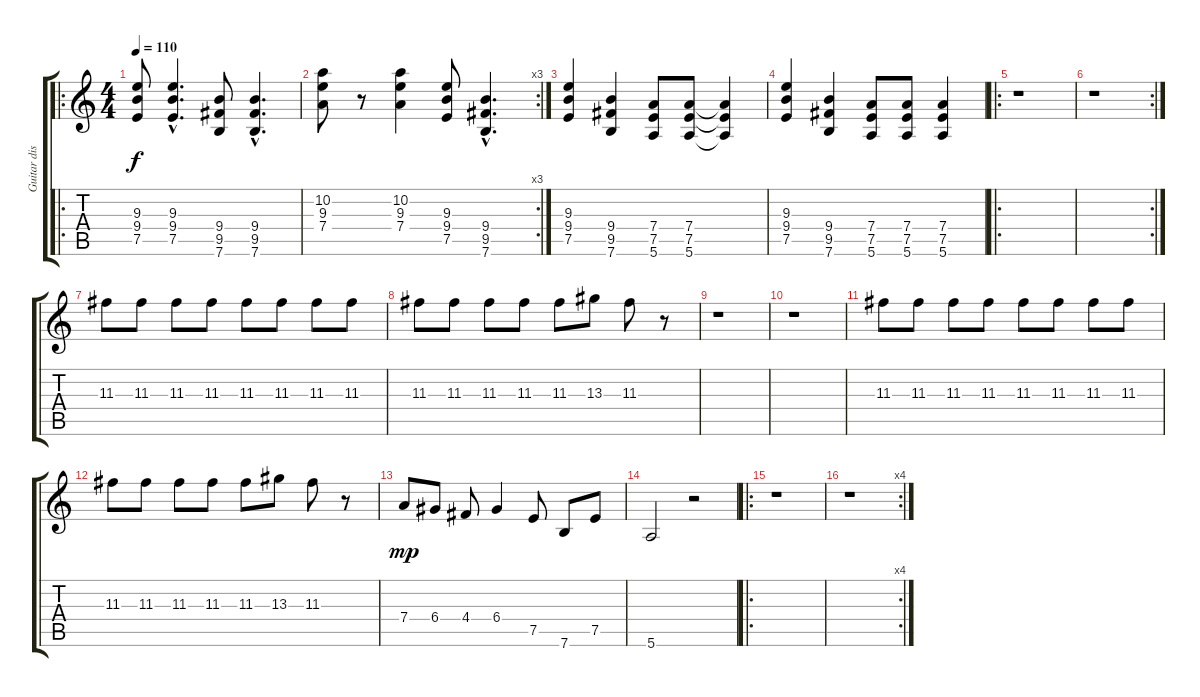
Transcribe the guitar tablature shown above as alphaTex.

\track ("Guitar dist 2" "Guitar dis") {instrument distortionguitar}
\staff {score tabs}
\tuning (E4 B3 G3 D3 A2 E2) {hide}
\ro
\ts (4 4)
\tempo 110
\clef g2
\ks c
(9.3 9.4 7.5).8{dy f} (9.3{hac} 9.4{hac} 7.5{hac}).4{d} (9.4 9.5 7.6).8 (9.4{hac} 9.5{hac} 7.6{hac}).4{d} |
\rc 3
(10.2 9.3 7.4).8 r.8 (10.2 9.3 7.4).4 (9.3 9.4 7.5).8 (9.4{hac} 9.5{hac} 7.6{hac}).4{d} |
(9.3 9.4 7.5).4 (9.4 9.5 7.6).4 (7.4 7.5 5.6).8 (7.4 7.5 5.6).8 (7.4{t} 7.5{t} 5.6{t}).4 |
(9.3 9.4 7.5).4 (9.4 9.5 7.6).4 (7.4 7.5 5.6).8 (7.4 7.5 5.6).8 (7.4 7.5 5.6).4 |
\ro
r.1 |
\rc 2
r.1 |
11.3.8 11.3.8 11.3.8 11.3.8 11.3.8 11.3.8 11.3.8 11.3.8 |
11.3.8 11.3.8 11.3.8 11.3.8 11.3.8 13.3.8 11.3.8 r.8 |
r.1 |
r.1 |
11.3.8 11.3.8 11.3.8 11.3.8 11.3.8 11.3.8 11.3.8 11.3.8 |
11.3.8 11.3.8 11.3.8 11.3.8 11.3.8 13.3.8 11.3.8 r.8 |
7.4.8{dy mp} 6.4.8 4.4.8 6.4.4 7.5.8 7.6.8 7.5.8 |
5.6.2 r.2 |
\ro
r.1 |
\rc 4
r.1
